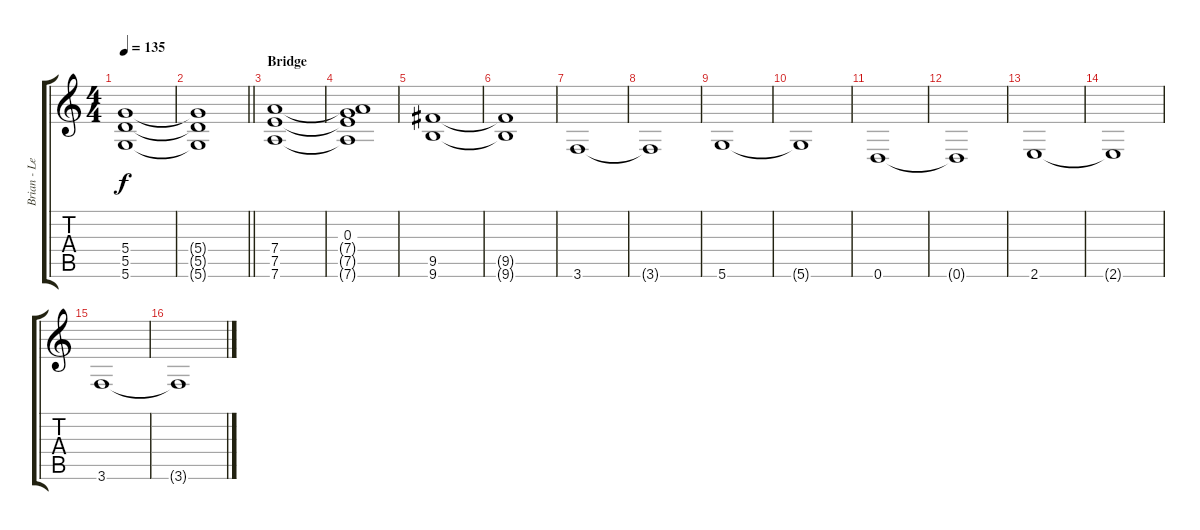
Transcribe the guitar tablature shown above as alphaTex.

\track ("Brian - Lead Guitar" "Brian - Le") {instrument electricguitarjazz}
\staff {score tabs}
\tuning (E4 B3 G3 D3 A2 D2) {hide}
\ts (4 4)
\tempo 135
\clef g2
\ks c
(5.4 5.5 5.6).1{dy f} |
\barLineRight lightlight
(5.4{t} 5.5{t} 5.6{t}).1 |
\section ("" "Bridge")
(7.4 7.5 7.6).1 |
(0.3 7.4{t} 7.5{t} 7.6{t}).1 |
(9.5 9.6).1 |
(9.5{t} 9.6{t}).1 |
3.6.1 |
3.6{t}.1 |
5.6.1 |
5.6{t}.1 |
0.6.1 |
0.6{t}.1 |
2.6.1 |
2.6{t}.1 |
3.6.1 |
3.6{t}.1
